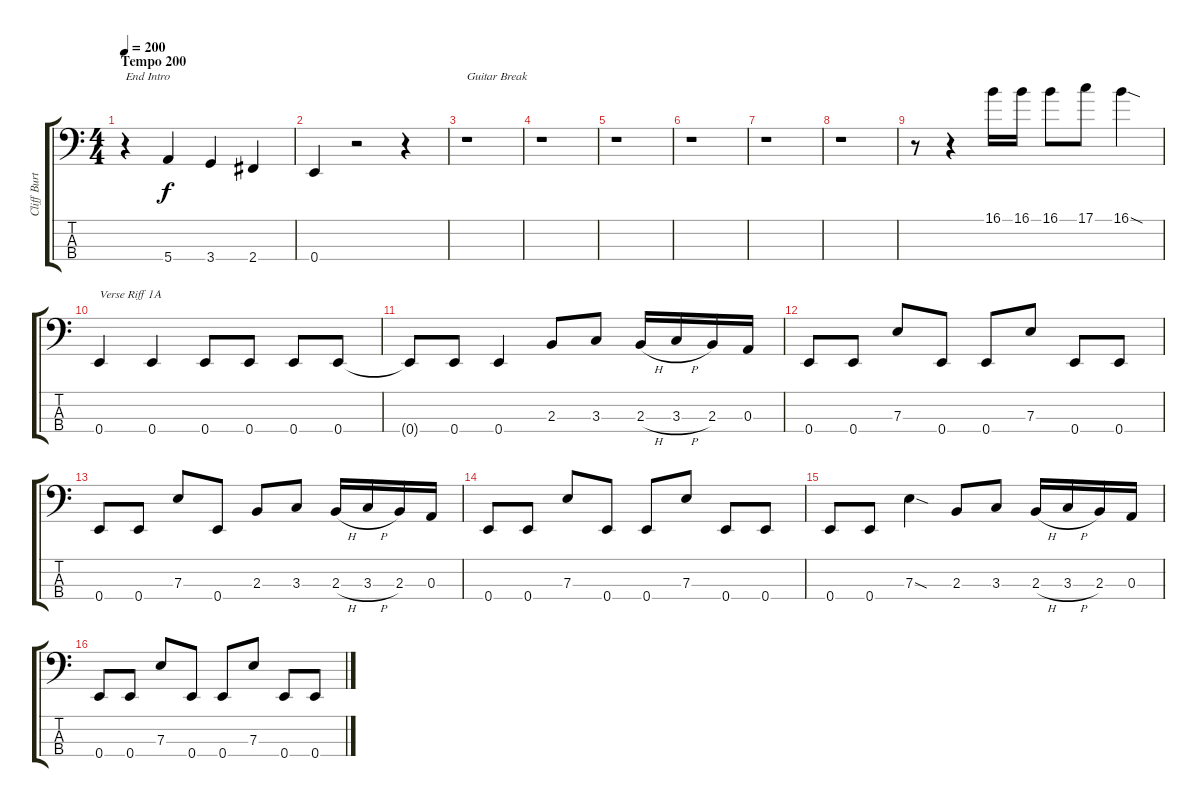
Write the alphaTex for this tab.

\track ("Cliff Burton (Bass)" "Cliff Burt") {instrument electricbassfinger}
\staff {score tabs}
\tuning (G2 D2 A1 E1) {hide}
\ts (4 4)
\section ("" "Tempo 200")
\tempo 200
\clef f4
\ks c
r.4{txt "End Intro" dy f} 5.4.4 3.4.4 2.4.4 |
0.4.4 r.2 r.4 |
r.1{txt "Guitar Break"} |
r.1 |
r.1 |
r.1 |
r.1 |
r.1 |
r.8 r.4 16.1.16 16.1.16 16.1.8 17.1.8 16.1{sod}.4 |
0.4.4{txt "Verse Riff 1A"} 0.4.4 0.4.8 0.4.8 0.4.8 0.4.8 |
0.4{t}.8 0.4.8 0.4.4 2.3.8 3.3.8 2.3{h}.16 3.3{h}.16 2.3.16 0.3.16 |
0.4.8 0.4.8 7.3.8 0.4.8 0.4.8 7.3.8 0.4.8 0.4.8 |
0.4.8 0.4.8 7.3.8 0.4.8 2.3.8 3.3.8 2.3{h}.16 3.3{h}.16 2.3.16 0.3.16 |
0.4.8 0.4.8 7.3.8 0.4.8 0.4.8 7.3.8 0.4.8 0.4.8 |
0.4.8 0.4.8 7.3{sod}.4 2.3.8 3.3.8 2.3{h}.16 3.3{h}.16 2.3.16 0.3.16 |
0.4.8 0.4.8 7.3.8 0.4.8 0.4.8 7.3.8 0.4.8 0.4.8
